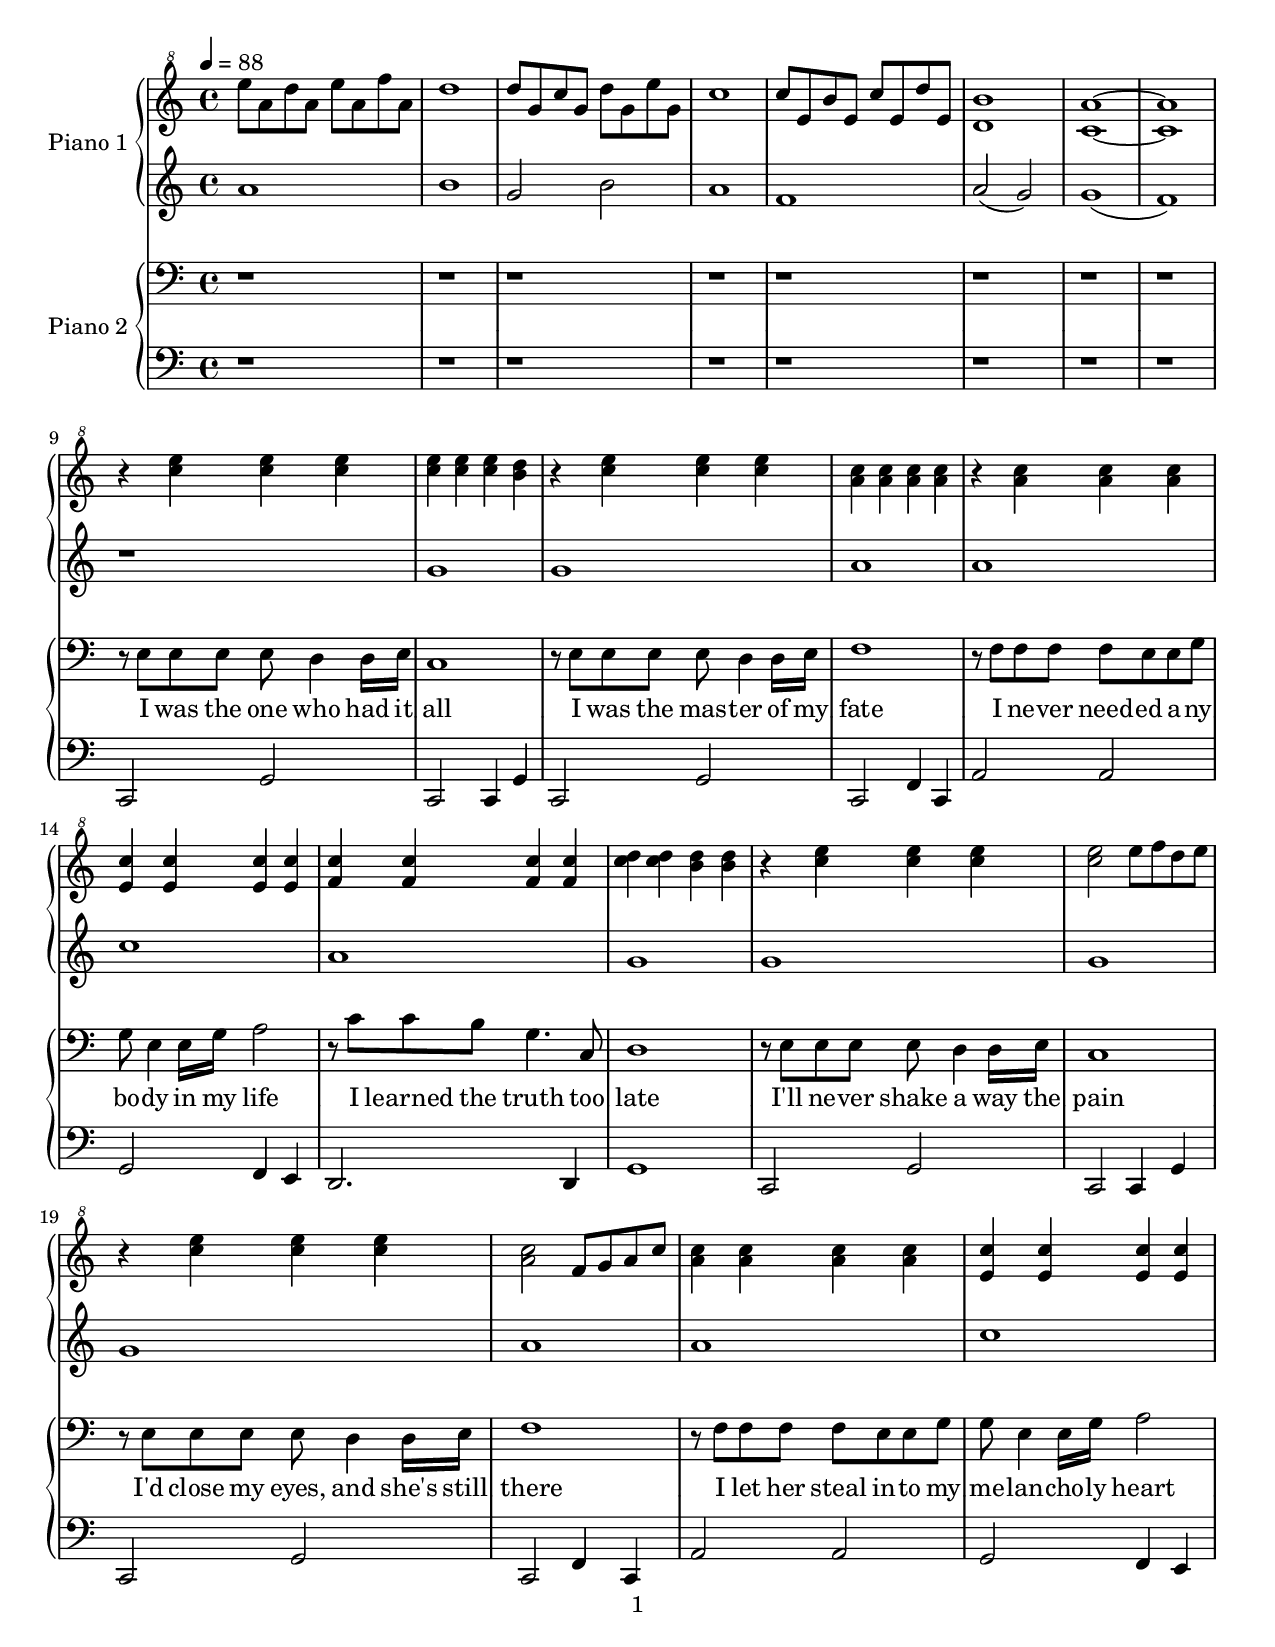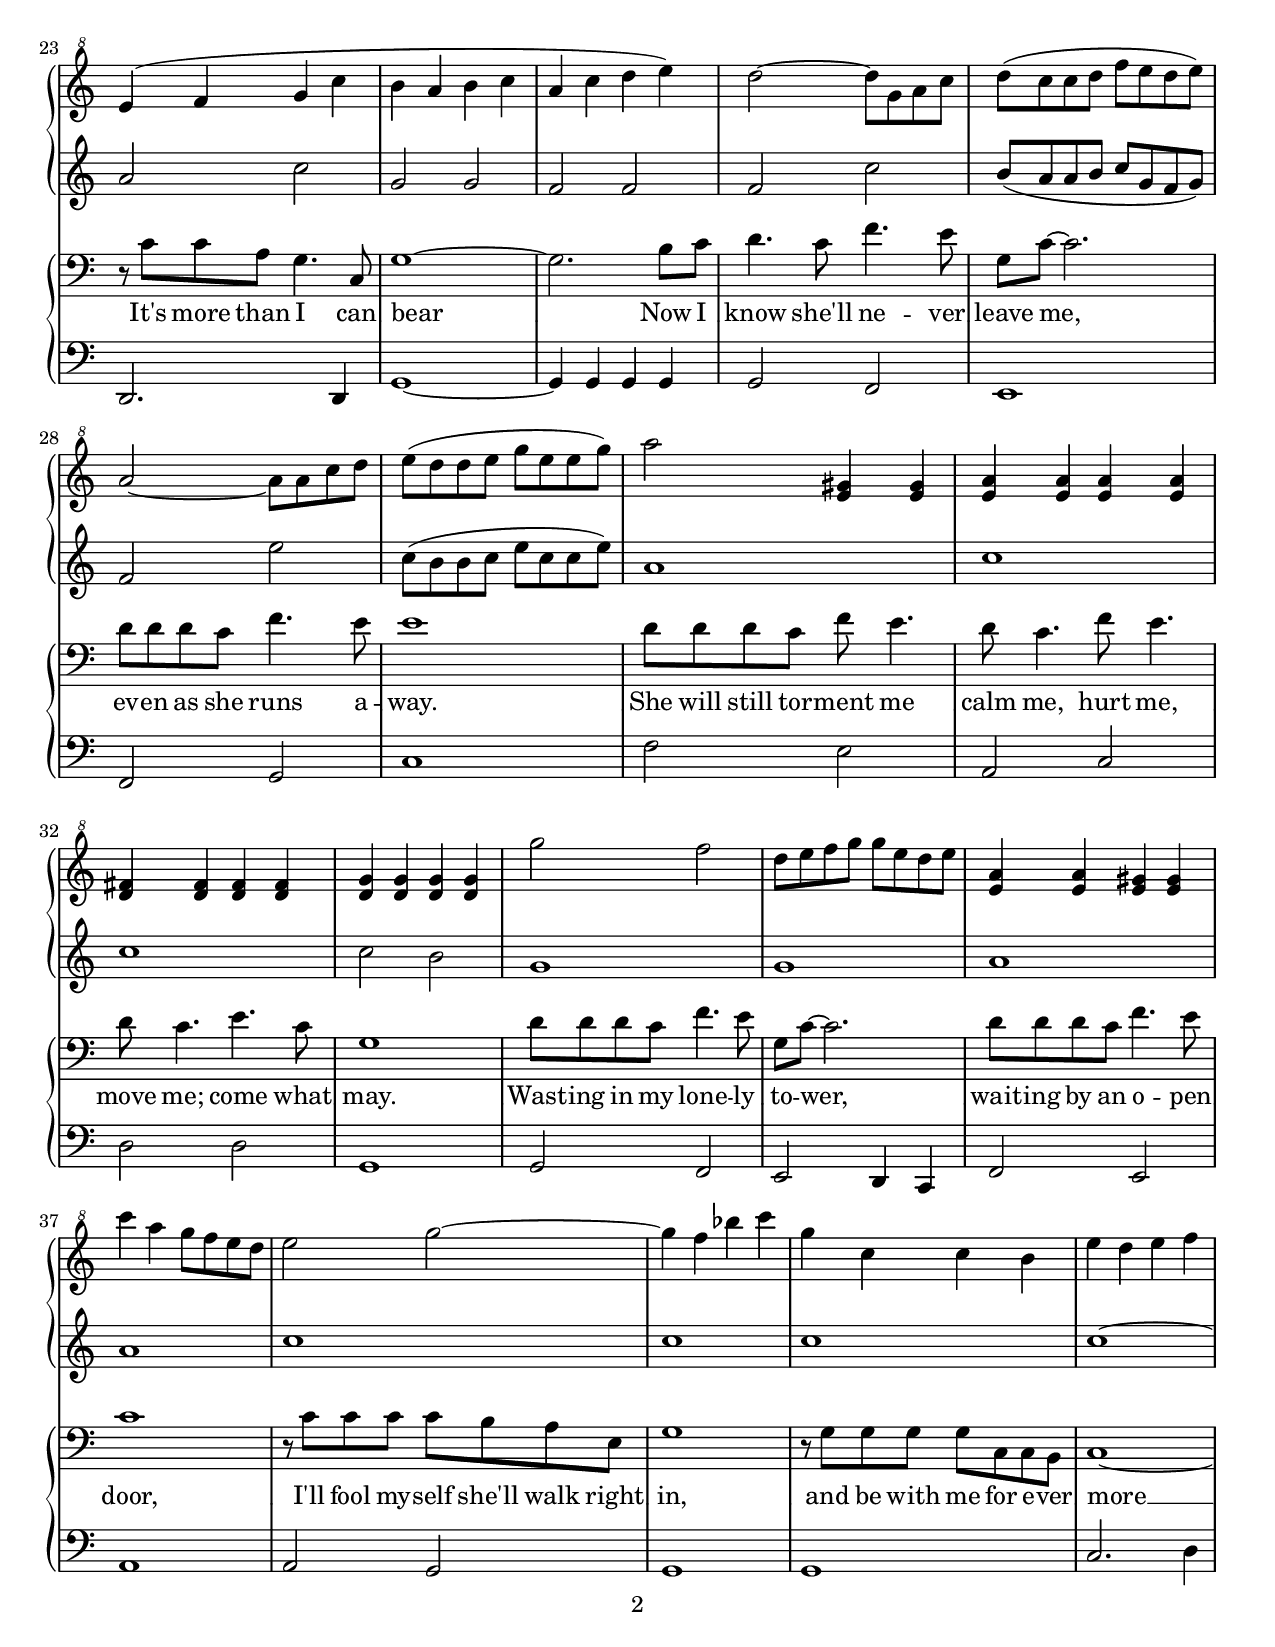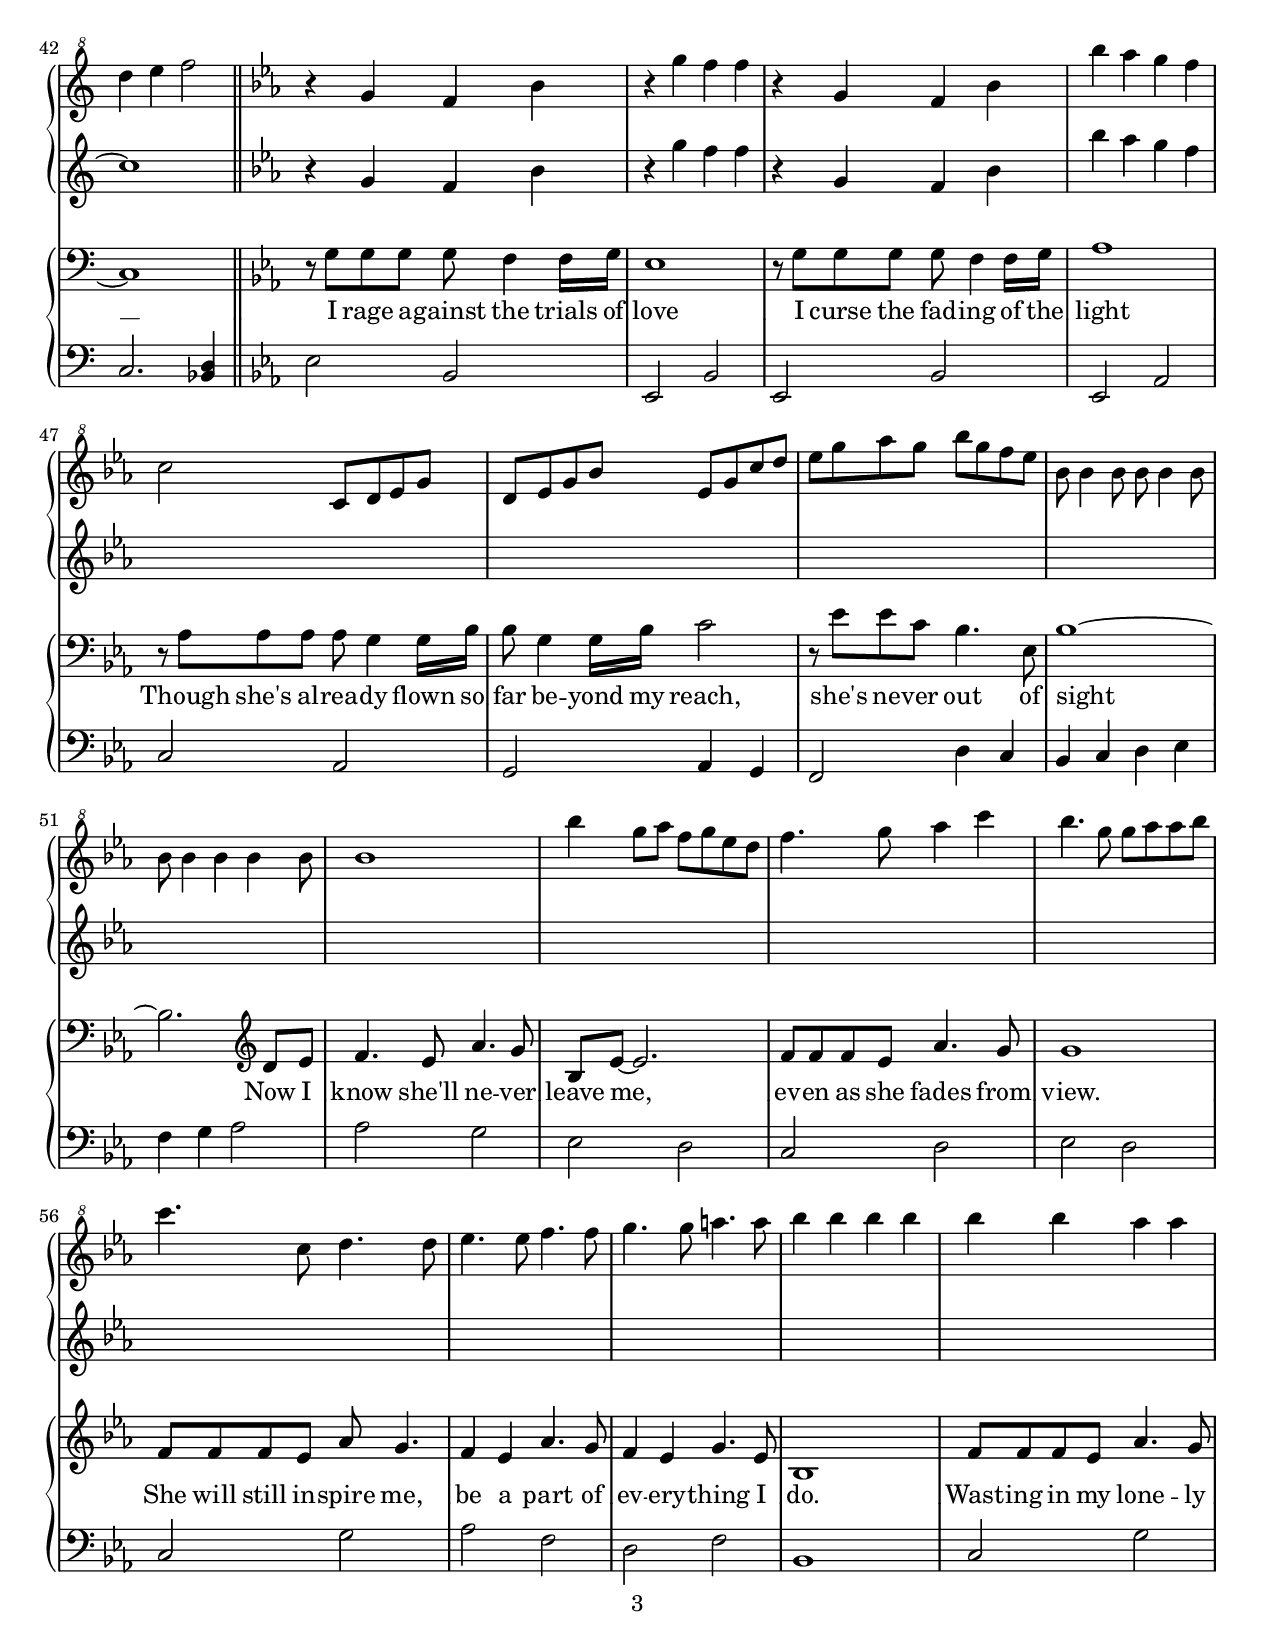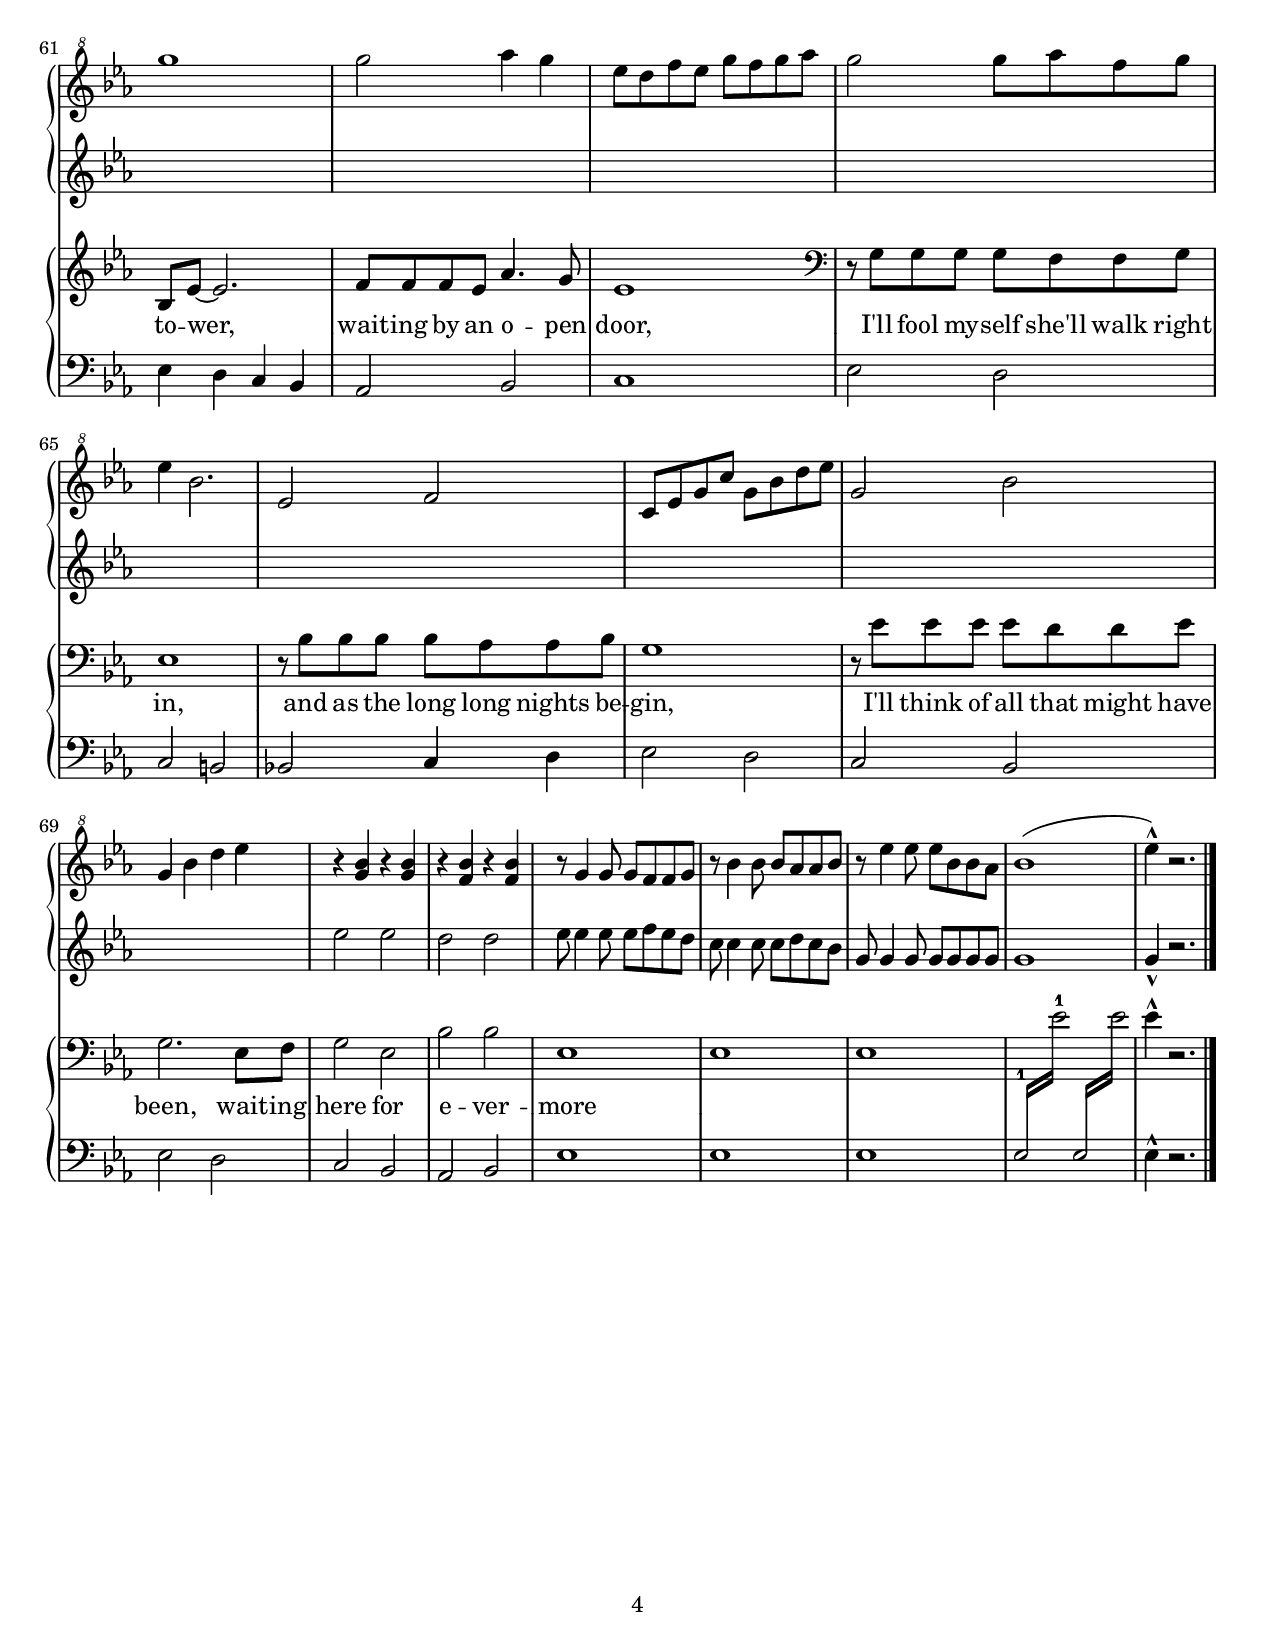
\version "2.14.1"

introPianoOneRight = \relative c'' {
  \tempo 4 = 88
  e'8 a, d a e' a, f' a,                                                     |
  d1                                                                         |
  d8 g, c g d' g, e' g,                                                      |
  c1                                                                         |
  c8 e, b' e, c' e, d' e,                                                    |
  <d b'>1                                                                    |
  <c a'>1~                                                                   |
  <c a'>1                                                                    |
}

introPianoOneLeft = \relative c''{
  a1                                                                         |
  b1                                                                         |
  g2 b2                                                                      |
  a1                                                                         |
  f1                                                                         |
  a2( g2)                                                                    |
  g1(                                                                        |
  f1)                                                                        |
}

introPianoTwoRight = \relative c'' {
  r1                                                                         |
  r1                                                                         |
  r1                                                                         |
  r1                                                                         |
  r1                                                                         |
  r1                                                                         |
  r1                                                                         |
  r1                                                                         |
}

introPianoTwoLeft = \relative c'' {
  r1                                                                         |
  r1                                                                         |
  r1                                                                         |
  r1                                                                         |
  r1                                                                         |
  r1                                                                         |
  r1                                                                         |
  r1                                                                         |
}

pianoOneRight = \relative c''' {
  % \key g \major

  % I was the one who had it all
  r4 <c e> <c e> <c e>                                                       |
  <c e> <c e> <c e> <b d>                                                    |
  % I was the master was my fate
  r <c e> <c e> <c e>                                                        |
  <a c> <a c> <a c> <a c>                                                    |
  % I never needed anybody in my life
  r <a c> <a c> <a c>                                                        |
  <e c'> <e c'> <e c'> <e c'>                                                |
  % I learned the truth too late
  <f c'> <f c'> <f c'> <f c'>                                                |
  <c' d> <c d> <b d> <b d>                                                   |

  % I'll never shake away the pain
  r <c e> <c e> <c e>                                                        |
  <c e>2 e8 f d e                                                            |
  % I'd close my eyes, and she's still there
  r4 <c e> <c e> <c e>                                                       |
  <a c>2 f8 g a c                                                            |
  % I let her steal into my melancholy heart
  <a c>4 <a c> <a c> <a c>                                                   |
  <e c'> <e c'> <e c'> <e c'>                                                |
  % It's more than I can bear                
  e4( f g c                                                                  |
  b a b c                                                                    |

  % ...Now I know she'll never
  a c d e)                                                                   |
  d2~ d8 g, a c                                                              |
  % leave me, even as she runs a-
  d( c c d f e d e)                                                          |
  a,2~ a8 a c d                                                              |
  % -way.  She will still torment me
  e( d d e g e e g)                                                          |
  a2 <e, gis>4 <e gis>                                                       |
  % calm me, hurt me, move me; come what
  <e a> <e a> <e a> <e a>                                                    |
  <d fis> <d fis> <d fis> <d fis>                                            |
  % may.  Wasting in my lonely           
  <d g> <d g> <d g> <d g>                                                    |
  g'2 f                                                                      |
  % tower, waiting by an open
  d8 e f g g e d e                                                           |
  <e, a>4 <e a> <e gis> <e gis>                                              |
  % door, I'll fool myself she'll walk right
  c''4 a g8 f e d                                                            |
  e2 g2~                                                                     |
  % in, and be with me for ever-
  g4 f bes c                                                                 |
  g c, c b                                                                   |
  % more
  e d e f                                                                    |
  d e f2 \bar "||"                                                           |

  \key ees \major

  % I rage against the trials of love
  r4 g, f bes                                                                |
  r4 g' f f                                                                  |
  % I curse the fading of the light
  r4 g, f bes                                                                |
  bes' aes g f                                                               |
  % Though she's already flown so far beyond my reach,
  c2 c,8 d ees g                                                             |
  d8 ees g bes ees, g c d                                                    |
  % she's never out of sight
  ees g aes g bes g f ees                                                    |
  bes8 bes4 bes8 bes8 bes4 bes8                                              |

  % ...Now I know she'll never
  bes8 bes4 bes4 bes4 bes8                                                   |
  bes1                                                                       |
  % leave me, even as she fades from
  bes'4 g8 aes f g ees d                                                     |
  f4. g8 aes4 c                                                              |
  % view.  She will still inspire me,
  bes4. g8 g aes aes bes                                                     |
  c4. c,8 d4. d8                                                             |
  % be a part of everything I
  ees4. ees8 f4. f8                                                          |
  g4. g8 a4. a8                                                              |
  % do.  Wasting in my lonely
  bes4 bes bes bes                                                           |
  bes4 bes aes aes                                                           |
  % tower, waiting by an open
  g1                                                                         |
  g2 aes4 g                                                                  |
  % door, I'll fool myself she'll walk right
  ees8 d f ees g f g aes                                                     |
  g2 g8 aes f g                                                              |
  % in, and as the long long nights be-
  ees4 bes2.                                                                 |
  ees,2 f                                                                    |
  % -gin, I'll think of all that might have
  c8 ees g c g bes d ees                                                     |
  g,2 bes                                                                    |
  % been, waiting here for
  g4 bes d ees                                                               |
  r <g, bes> r <g bes>                                                       |
  % evermore
  r <f bes> r <f bes>                                                        |
  r8 g4 g8 g f f g                                                           |
  % --     
  r8 bes4 bes8 bes aes aes bes                                               |
  r8 ees4 ees8 ees bes bes aes                                               |
  % --     
  bes1(                                                                      |
  ees4)\marcato r2.                                                          |
}

pianoOneLeft = \relative c'' {
  % \key g \major

  % I was the one who had it all
  r1                                                                         |
  g                                                                          |
  % I was the master was my fate
  g                                                                          |
  a                                                                          |
  % I never needed anybody in my life
  a                                                                          |
  c                                                                          |
  % I learned the truth too late
  a                                                                          |
  g                                                                          |

  % I'll never shake away the pain
  g                                                                          |
  g                                                                          |
  % I'd close my eyes, and she's still there
  g                                                                          |
  a                                                                          |
  % I let her steal into my melancholy heart
  a                                                                          |
  c                                                                          |
  % It's more than I can bear                
  a2 c                                                                       |
  g g                                                                        |

  % ...Now I know she'll never
  f f                                                                        |
  f c'                                                                       |
  % leave me, even as she runs a-
  b8( a a b c g f g)                                                         |
  f2 e'                                                                      |
  % -way.  She will still torment me
  c8( b b c e c c e)                                                         |
  a,1                                                                        |
  % calm me, hurt me, move me; come what
  c1                                                                         |
  c                                                                          |
  % may.  Wasting in my lonely           
  c2 b                                                                       |
  g1                                                                         |
  % tower, waiting by an open
  g                                                                          |
  a                                                                          |
  % door, I'll fool myself she'll walk right
  a                                                                          |
  c                                                                          |
  % in, and be with me for ever-
  c                                                                          |
  c                                                                          |
  % more
  c~                                                                         |
  c \bar "||"                                                                |

  \key ees \major

  % I rage against the trials of love
  r4 g f bes                                                                 |
  r4 g' f f                                                                  |
  % I curse the fading of the light
  r4 g, f bes                                                                |
  bes' aes g f                                                               |
  % Though she's already flown so far beyond my reach,
  s1                                                                         |
  s1                                                                         |
  % she's never out of sight
  s1                                                                         |
  s1                                                                         |

  % ...Now I know she'll never
  s1                                                                         |
  s1                                                                         |
  % leave me, even as she fades from
  s1                                                                         |
  s1                                                                         |
  % view.  She will still inspire me,
  s1                                                                         |
  s1                                                                         |
  % be a part of everything I
  s1                                                                         |
  s1                                                                         |
  % do.  Wasting in my lonely
  s1                                                                         |
  s1                                                                         |
  % tower, waiting by an open
  s1                                                                         |
  s1                                                                         |
  % door, I'll fool myself she'll walk right
  s1                                                                         |
  s1                                                                         |
  % in, and as the long long nights be-
  s1                                                                         |
  s1                                                                         |
  % -gin, I'll think of all that might have
  s1                                                                         |
  s1                                                                         |
  % been, waiting here for
  s1                                                                         |
  ees2 ees                                                                   |
  % evermore
  d d                                                                        |
  ees8 ees4 ees8 ees f ees d                                                 |
  % --     
  c c4 c8 c d c bes                                                          |
  g g4 g8 g g g g                                                            |
  % --     
  g1                                                                         |
  g4\marcato r2.                                                             |
}

pianoTwoRight = \relative c {
  % \key g \major

  % I was the one who had it all
  r8 e e e e d4 d16 e16                                                      |
  c1                                                                         |
  % I was the master was my fate
  r8 e e e e d4 d16 e16                                                      |
  f1                                                                         |
  % I never needed anybody in my life
  r8 f f f f e e g                                                           |
  g e4 e16 g16 a2                                                            |
  % I learned the truth too late
  r8 c c b g4. c,8                                                           |
  d1                                                                         |

  % I'll never shake away the pain
  r8 e e e e d4 d16 e16                                                      |
  c1                                                                         |
  % I'd close my eyes, and she's still there
  r8 e e e e d4 d16 e16                                                      |
  f1                                                                         |
  % I let her steal into my melancholy heart
  r8 f f f f e e g                                                           |
  g e4 e16 g16 a2                                                            |
  % It's more than I can bear                
  r8 c c a g4. c,8                                                           |
  g'1~                                                                       |

  % ...Now I know she'll never
  g2. b8 c                                                                   |
  d4. c8 f4. e8                                                              |
  % leave me, even as she runs a-
  g,8 c8~ c2.                                                                |
  d8 d d c f4. e8                                                            |
  % -way.  She will still torment me
  e1                                                                         |
  d8 d d c f e4.                                                             |
  % calm me, hurt me, move me; come what
  d8 c4. f8 e4.                                                              |
  d8 c4. e4. c8                                                              |
  % may.  Wasting in my lonely           
  g1                                                                         |
  d'8 d d c f4. e8                                                           |
  % tower, waiting by an open
  g,8 c8~ c2.                                                                |
  d8 d d c f4. e8                                                            |
  % door, I'll fool myself she'll walk right
  c1                                                                         |
  r8 c c c c b a e                                                           |
  % in, and be with me for ever-
  g1                                                                         |
  r8 g g g g c, c b                                                          |
  % more
  c1~                                                                        |
  c1 \bar "||"                                                               |

  \key ees \major

  % I rage against the trials of love
  r8 g' g g g f4 f16 g16                                                     |
  ees1                                                                       |
  % I curse the fading of the light
  r8 g g g g f4 f16 g16                                                      |
  aes1                                                                       |
  % Though she's already flown so far beyond my reach,
  r8 aes aes aes aes g4 g16 bes16                                            |
  bes8 g4 g16 bes16 c2                                                       |
  % she's never out of sight
  r8 ees ees c bes4. ees,8                                                   |
  bes'1~                                                                     |

  % ...Now I know she'll never
  bes2. \clef treble d8 ees                                                  |
  f4. ees8 aes4. g8                                                          |
  % leave me, even as she fades from
  bes,8 ees8~ ees2.                                                          |
  f8 f f ees aes4. g8                                                        |
  % view.  She will still inspire me,
  g1                                                                         |
  f8 f f ees aes g4.                                                         |
  % be a part of everything I
  f4 ees aes4. g8                                                            |
  f4 ees g4. ees8                                                          |
  % do.  Wasting in my lonely
  bes1                                                                       |
  f'8 f f ees aes4. g8                                                       |
  % tower, waiting by an open
  bes,8 ees8~ ees2.                                                          |
  f8 f f ees aes4. g8                                                        |
  % door, I'll fool myself she'll walk right
  ees1                                                                       |

  \clef bass

  r8 g, g g g f f g                                                          |
  % in, and as the long long nights be-
  ees1                                                                       |
  r8 bes' bes bes bes aes aes bes                                            |
  % -gin, I'll think of all that might have
  g1                                                                         |
  r8 ees' ees ees ees d d ees                                                |
  % been, waiting here for
  g,2. ees8 f                                                                |
  g2 ees                                                                     |
  % evermore
  bes' bes                                                                   |
  ees,1                                                                      |
  % --     
  ees1                                                                       |
  ees1                                                                       |
  % --     
  s1                                                                         |
  ees'4\marcato r2. \bar "|."                                                |
}

pianoTwoLeft = \relative c, {
  % \key g \major

  % I was the one who had it all
  c2 g'                                                                      |
  c,2 c4 g'                                                                  |
  % I was the master was my fate
  c,2 g'                                                                     |
  c,2 f4 c                                                                   |
  % I never needed anybody in my life
  a'2 a                                                                      |
  g f4 e                                                                     |
  % I learned the truth too late
  d2. d4                                                                     |
  g1                                                                         |

  % I'll never shake away the pain
  c,2 g'                                                                     |
  c,2 c4 g'                                                                  |
  % I'd close my eyes, and she's still there
  c,2 g'                                                                     |
  c,2 f4 c                                                                   |
  % I let her steal into my melancholy heart
  a'2 a                                                                      |
  g f4 e                                                                     |
  % It's more than I can bear                
  d2. d4                                                                     |
  g1~                                                                        |

  % ...Now I know she'll never
  g4 g g g                                                                   |
  g2 f2                                                                      |
  % leave me, even as she runs a-
  e1                                                                         |
  f2 g                                                                       |
  % -way.  She will still torment me
  c1                                                                         |
  f2 e                                                                       |
  % calm me, hurt me, move me; come what
  a,2 c                                                                      |
  d d                                                                        |
  % may.  Wasting in my lonely           
  g,1                                                                        |
  g2 f                                                                       |
  % tower, waiting by an open
  e d4 c                                                                     |
  f2 e                                                                       |
  % door, I'll fool myself she'll walk right
  a1                                                                         |
  a2 g                                                                       |
  % in, and be with me for ever-
  g1                                                                         |
  g1                                                                         |
  % more
  c2. d4                                                                     |
  c2. <bes d>4 \bar "||"                                                     |

  \key ees \major

  % I rage against the trials of love
  ees2 bes                                                                   |
  ees, bes'                                                                  |
  % I curse the fading of the light
  ees, bes'                                                                  |
  ees, aes                                                                   |
  % Though she's already flown so far beyond my reach,
  c aes                                                                      |
  g aes4 g                                                                   |
  % she's never out of sight
  f2 d'4 c                                                                   |
  bes c d ees                                                                |

  % ...Now I know she'll never
  f g aes2                                                                   |
  aes g                                                                      |
  % leave me, even as she fades from
  ees d                                                                      |
  c d                                                                        |
  % view.  She will still inspire me,
  ees d                                                                      |
  c g'                                                                       |
  % be a part of everything I
  aes f                                                                      |
  d f                                                                        |
  % do.  Wasting in my lonely
  bes,1                                                                      |
  c2 g'                                                                      |
  % tower, waiting by an open
  ees4 d c bes                                                               |
  aes2 bes                                                                   |
  % door, I'll fool myself she'll walk right
  c1                                                                         |
  ees2 d                                                                     |
  % in, and as the long long nights be-
  c b                                                                        |
  bes! c4 d                                                                  |
  % -gin, I'll think of all that might have
  ees2 d                                                                     |
  c bes                                                                      |
  % been, waiting here for
  ees d                                                                      |
  c bes                                                                      |
  % evermore
  aes bes                                                                    |
  ees1                                                                       |
  % --     
  ees1                                                                       |
  ees1                                                                       |
  % --     
  \repeat tremolo 4 { ees16-1 \change Staff = "pianoTwoRight" ees'-1 }
  \change Staff = "pianoTwoLeft"
  \repeat tremolo 4 { ees, \change Staff = "pianoTwoRight" ees' }            |
  \change Staff = "pianoTwoLeft"
  ees,4\marcato r2. \bar "|."                                                |
}

text = \lyricmode {
  I was the one who had it | all                                             |
  I was the mas -- ter of my | fate                                          |
  I ne -- ver need -- ed a -- ny | bo -- dy in my life                       |
  I learned the truth too | late                                             |
  I'll ne -- ver shake a way the | pain                                      |
  I'd close my eyes, and she's still | there                                 |
  I let her steal in -- to my | me -- lan -- cho -- ly heart                 |
  It's more than I can | bear                                                |
  Now I | know she'll ne -- ver                                              |
  leave me, | ev -- en as she runs a --                                      |
  way. | She will still tor -- ment me                                       |
  calm me, hurt me, | move me; come what                                     |
  may. | Wast -- ing in my lone -- ly                                        |
  to -- wer, | wait -- ing by an o -- pen                                    |
  door, | I'll fool my -- self she'll walk right                             |
  in, | and be with me for e -- ver                                          |
  more __ |                                                                  |
  I rage a -- gainst the trials of | love                                    |
  I curse the fad -- ing of the | light                                      |
  Though she's al -- rea -- dy flown so | far be -- yond my reach,           |
  she's ne -- ver out of | sight                                             |
  Now I | know she'll ne -- ver                                              |
  leave me, | ev -- en as she fades from                                     |
  view. | She will still in -- spire me,                                     |
  be a part of | ev -- ery -- thing I                                        |
  do. | Wast -- ing in my lone -- ly                                         |
  to -- wer, | wait -- ing by an o -- pen                                    |
  door, | I'll fool my -- self she'll walk right                             |
  in, | and as the long long nights be --                                    |
  gin, | I'll think of all that might have                                   |
  been, wait -- ing | here for                                               |
  e -- ver -- | more                                                         |
}

\paper {
  #(set-paper-size "letter")
  print-page-number = ##f
  oddFooterMarkup = \markup {
    \fill-line {
      \fromproperty #'page:page-number-string
    }
  }
  evenFooterMarkup = \markup {
    \fill-line {
      \fromproperty #'page:page-number-string
    }
  }
}

\score {
  <<
    \new PianoStaff <<
      \set PianoStaff.instrumentName = "Piano 1"
      \new Staff = "pianoOneRight" {
        \clef "treble^8"
        \introPianoOneRight
        \pianoOneRight
      }
      \new Staff = "pianoOneLeft" {
        \clef treble
        \introPianoOneLeft
        \pianoOneLeft
      }
    >>
    \new PianoStaff <<
      \set PianoStaff.instrumentName = "Piano 2"
      \new Staff = pianoTwoRight {
        \clef bass
        \introPianoTwoRight
        \new Voice = voice {
          \pianoTwoRight
        }
      }
      \new Lyrics \lyricsto voice \text
      \new Staff = pianoTwoLeft {
        \clef bass
        \introPianoTwoLeft
        \pianoTwoLeft
      }
    >>
  >>
  \layout {
    \context {
      \GrandStaff
      \accepts "Lyrics"
    }
    \context {
      \Lyrics
      \consists "Bar_engraver"
    }
  }
}
